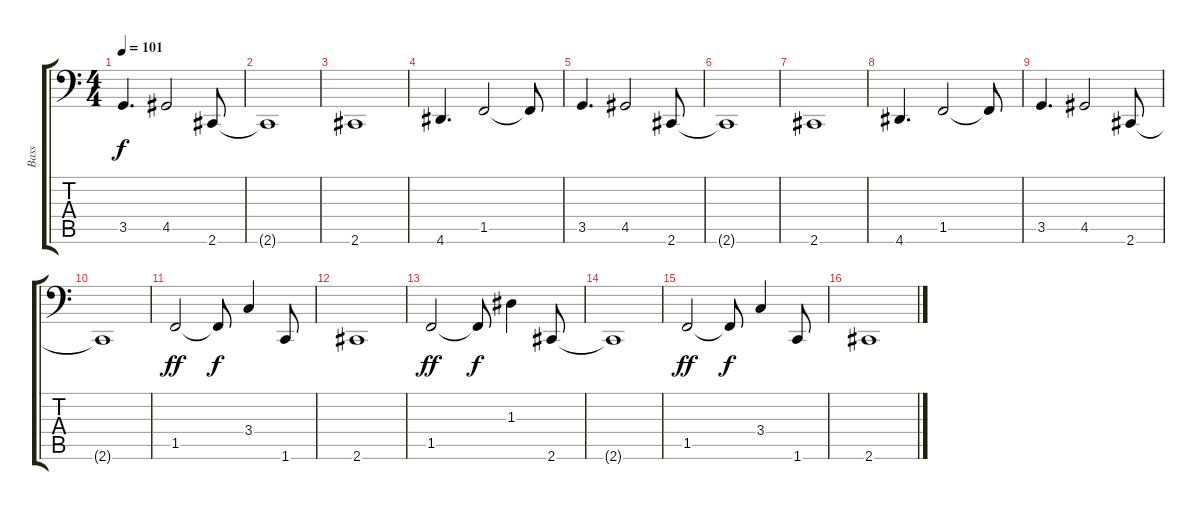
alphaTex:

\track ("Bass" "Bass") {instrument fretlessbass}
\staff {score tabs}
\tuning (C3 G2 D2 A1 E1 B0) {hide}
\ts (4 4)
\tempo 101
\clef f4
\ks c
3.5.4{d dy f} 4.5.2 2.6.8 |
2.6{t}.1 |
2.6.1 |
4.6.4{d} 1.5.2 1.5{t}.8 |
3.5.4{d} 4.5.2 2.6.8 |
2.6{t}.1 |
2.6.1 |
4.6.4{d} 1.5.2 1.5{t}.8 |
3.5.4{d} 4.5.2 2.6.8 |
2.6{t}.1 |
1.5.2{dy ff} 1.5{t}.8{dy f} 3.4.4 1.6.8 |
2.6.1 |
1.5.2{dy ff} 1.5{t}.8{dy f} 1.3.4 2.6.8 |
2.6{t}.1 |
1.5.2{dy ff} 1.5{t}.8{dy f} 3.4.4 1.6.8 |
2.6.1
